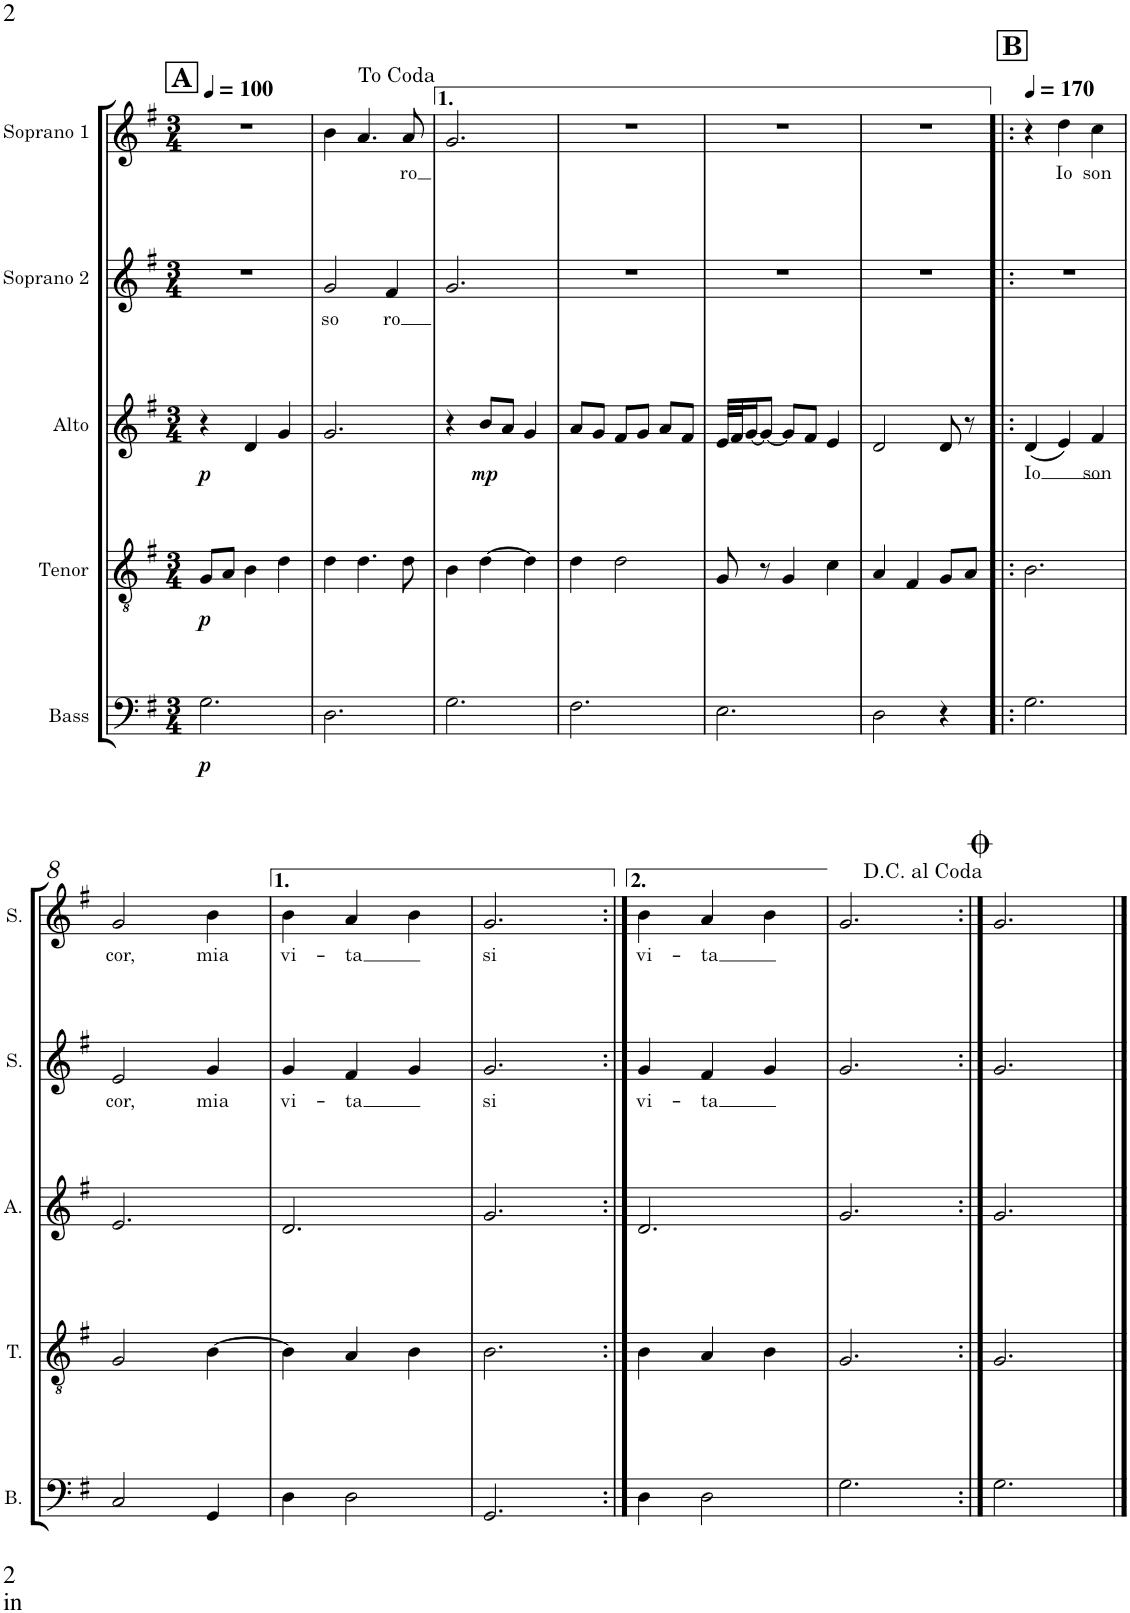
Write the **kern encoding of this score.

**kern	**dynam	**kern	**dynam	**kern	**text	**dynam	**kern	**text	**kern	**text
*part5	*part5	*part4	*part4	*part3	*part3	*part3	*part2	*part2	*part1	*part1
*staff5	*staff5	*staff4	*staff4	*staff3	*staff3	*staff3	*staff2	*staff2	*staff1	*staff1
*I"Bass	*	*I"Tenor	*	*I"Alto	*	*	*I"Soprano 2	*	*I"Soprano 1	*
*I'B.	*	*I'T.	*	*I'A.	*	*	*I'S.	*	*I'S.	*
*clefF4	*	*clefGv2	*	*clefG2	*	*	*clefG2	*	*clefG2	*
*k[f#]	*	*k[f#]	*	*k[f#]	*	*	*k[f#]	*	*k[f#]	*
*M3/4	*	*M3/4	*	*M3/4	*	*	*M3/4	*	*M3/4	*
*MM100	*	*MM100	*	*MM100	*	*	*MM100	*	*MM100	*
!!LO:REH:place=s1:a:B:cj:fs=14:t=A
=1	=1	=1	=1	=1	=1	=1	=1	=1	=1	=1
!	!LO:DY:b	!	!LO:DY:b	!	!	!LO:DY:b	!	!	!	!
2.G\	p	8G/L	p	4r	.	p	2.r	.	2.r	.
.	.	8A/J	.	.	.	.	.	.	.	.
.	.	4B\	.	4d/	.	.	.	.	.	.
.	.	4d\	.	4g/	.	.	.	.	.	.
=2	=2	=2	=2	=2	=2	=2	=2	=2	=2	=2
!	!	!	!	!	!	!	!	!LO:LY:b	!	!
2.D\	.	4d\	.	2.g/	.	.	2g/	-so	4b\	.
.	.	4.d\	.	.	.	.	.	.	4.a/	.
!	!	!	!	!	!	!	!	!LO:LY:b	!	!
.	.	.	.	.	.	.	4f#/	ro	.	.
!	!	!	!	!	!	!	!	!	!	!LO:LY:b
.	.	8d\	.	.	.	.	.	.	8a/	-ro
=3	=3	=3	=3	=3	=3	=3	=3	=3	=3	=3
2.G\	.	4B\	.	4r	.	.	2.g/	.	2.g/	.
!	!	!	!	!	!	!LO:DY:b	!	!	!	!
.	.	[4d\	.	8b/L	.	mp	.	.	.	.
.	.	.	.	8a/J	.	.	.	.	.	.
.	.	4d\]	.	4g/	.	.	.	.	.	.
=4	=4	=4	=4	=4	=4	=4	=4	=4	=4	=4
2.F#\	.	4d\	.	8a/L	.	.	2.r	.	2.r	.
.	.	.	.	8g/J	.	.	.	.	.	.
.	.	2d\	.	8f#/L	.	.	.	.	.	.
.	.	.	.	8g/J	.	.	.	.	.	.
.	.	.	.	8a/L	.	.	.	.	.	.
.	.	.	.	8f#/J	.	.	.	.	.	.
=5	=5	=5	=5	=5	=5	=5	=5	=5	=5	=5
2.E\	.	8G/	.	32e/LLL	.	.	2.r	.	2.r	.
.	.	.	.	32f#/J	.	.	.	.	.	.
.	.	.	.	[16g/J	.	.	.	.	.	.
.	.	8r	.	8g/J_	.	.	.	.	.	.
.	.	4G/	.	8g/L]	.	.	.	.	.	.
.	.	.	.	8f#/J	.	.	.	.	.	.
.	.	4c\	.	4e/	.	.	.	.	.	.
=6	=6	=6	=6	=6	=6	=6	=6	=6	=6	=6
2D\	.	4A/	.	2d/	.	.	2.r	.	2.r	.
.	.	4F#/	.	.	.	.	.	.	.	.
4r	.	8G/L	.	8d/	.	.	.	.	.	.
.	.	8A/J	.	8r	.	.	.	.	.	.
=7!|:	=7!|:	=7!|:	=7!|:	=7!|:	=7!|:	=7!|:	=7!|:	=7!|:	=7!|:	=7!|:
!!LO:REH:place=s1:a:B:cj:fs=14:t=B
*	*	*	*	*	*	*	*	*	*MM170	*
!	!	!	!	!	!LO:LY:b	!	!	!	!	!
2.G\	.	2.B\	.	(4d/	Io	.	2.r	.	4r	.
!	!	!	!	!	!	!	!	!	!	!LO:LY:b
.	.	.	.	4e/)	.	.	.	.	4dd\	Io
!	!	!	!	!	!LO:LY:b	!	!	!	!	!LO:LY:b
.	.	.	.	4f#/	son	.	.	.	4cc\	son
!!LO:LB:g=z
=8	=8	=8	=8	=8	=8	=8	=8	=8	=8	=8
!	!	!	!	!	!	!	!	!LO:LY:b	!	!LO:LY:b
2C/	.	2G/	.	2.e/	.	.	2e/	cor,	2g/	cor,
!	!	!	!	!	!	!	!	!LO:LY:b	!	!LO:LY:b
4GG/	.	[4B\	.	.	.	.	4g/	mia	4b\	mia
=9	=9	=9	=9	=9	=9	=9	=9	=9	=9	=9
!	!	!	!	!	!	!	!	!LO:LY:b	!	!LO:LY:b
4D\	.	4B\]	.	2.d/	.	.	4g/	vi-	4b\	vi-
!	!	!	!	!	!	!	!	!LO:LY:b	!	!LO:LY:b
2D\	.	4A/	.	.	.	.	4f#/	-ta	4a/	-ta
.	.	4B\	.	.	.	.	4g/	.	4b\	.
=10	=10	=10	=10	=10	=10	=10	=10	=10	=10	=10
!	!	!	!	!	!	!	!	!LO:LY:b	!	!LO:LY:b
2.GG/	.	2.B\	.	2.g/	.	.	2.g/	si	2.g/	si
=11:|!	=11:|!	=11:|!	=11:|!	=11:|!	=11:|!	=11:|!	=11:|!	=11:|!	=11:|!	=11:|!
!	!	!	!	!	!	!	!	!LO:LY:b	!	!LO:LY:b
4D\	.	4B\	.	2.d/	.	.	4g/	vi-	4b\	vi-
!	!	!	!	!	!	!	!	!LO:LY:b	!	!LO:LY:b
2D\	.	4A/	.	.	.	.	4f#/	-ta	4a/	-ta
.	.	4B\	.	.	.	.	4g/	.	4b\	.
=12	=12	=12	=12	=12	=12	=12	=12	=12	=12	=12
2.G\	.	2.G/	.	2.g/	.	.	2.g/	.	2.g/	.
=13:|!	=13:|!	=13:|!	=13:|!	=13:|!	=13:|!	=13:|!	=13:|!	=13:|!	=13:|!	=13:|!
2.G\	.	2.G/	.	2.g/	.	.	2.g/	.	2.g/	.
==	==	==	==	==	==	==	==	==	==	==
*-	*-	*-	*-	*-	*-	*-	*-	*-	*-	*-
